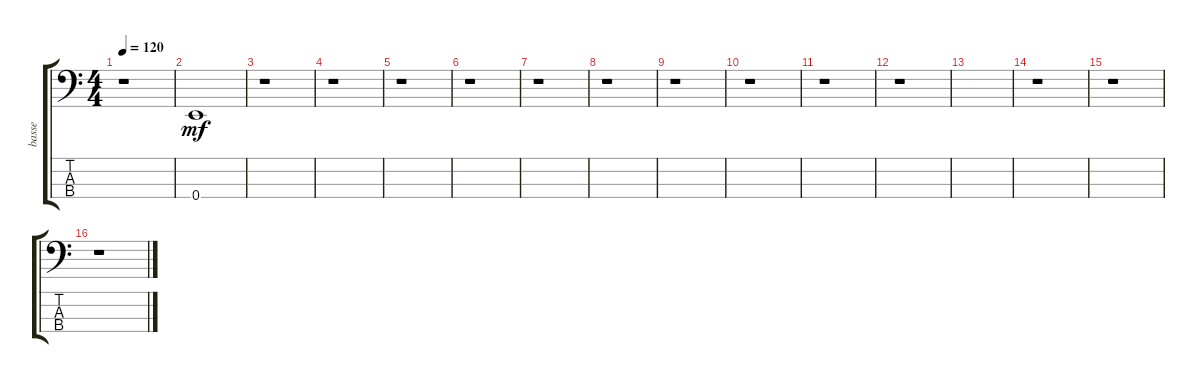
\track ("basse" "basse") {instrument fretlessbass}
\staff {score tabs}
\tuning (G2 D2 A1 E1) {hide}
\ts (4 4)
\tempo 120
\clef f4
\ks c
r.1{dy mf} |
0.4.1 |
r.1 |
r.1 |
r.1 |
r.1 |
r.1 |
r.1 |
r.1 |
r.1 |
r.1 |
r.1 |
|
r.1 |
r.1 |
r.1
